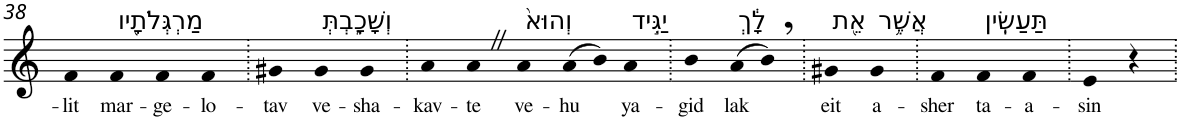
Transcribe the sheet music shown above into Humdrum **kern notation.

**kern	**text
*part1	*part1
*staff1	*staff1
*I"Piano	*
*I'Pno	*
!!LO:PB:g=z
*clefG2	*
*k[]	*
=38	=38
!	!LO:LY:b
4f	-lit
!LO:TX:a:t=מַרְגְּלֹתָ֖יו	!
!	!LO:LY:b
4f	mar-
!	!LO:LY:b
4f	-ge-
!	!LO:LY:b
4f	-lo-
=39.	=39.
!	!LO:LY:b
4g#X	-tav
!LO:TX:a:t=וְשָׁכָ֑בְתְּ	!
!	!LO:LY:b
4g#	ve-
!	!LO:LY:b
4g#	-sha-
=40.	=40.
!	!LO:LY:b
4a	-kav-
!	!LO:LY:b
4aZ	-te
!LO:TX:a:t=וְהוּא֙	!
!	!LO:LY:b
4a	ve-
!	!LO:LY:b
(>8a	-hu
8b)	.
!LO:TX:a:t=יַגִּ֣יד	!
!	!LO:LY:b
4a	ya-
=41.	=41.
!	!LO:LY:b
4b	-gid
!LO:TX:a:t=לָ֔ךְ	!
!	!LO:LY:b
(>8a	lak
8b,)	.
=42.	=42.
!LO:TX:a:t=אֵ֖ת	!
!	!LO:LY:b
4g#X	eit
!LO:TX:a:t=אֲשֶׁ֥ר	!
!	!LO:LY:b
4g#	a-
=43.	=43.
!	!LO:LY:b
4f	-sher
!LO:TX:a:t=תַּעַשִֽׂין	!
!	!LO:LY:b
4f	ta-
!	!LO:LY:b
4f	-a-
=44.	=44.
!	!LO:LY:b
4e	-sin
4r	.
=.	=.
*-	*-
